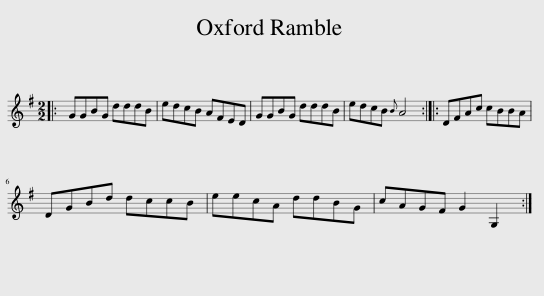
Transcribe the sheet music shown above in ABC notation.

X:1
L:1/8
M:2/2
I:linebreak $
K:G
V:1 treble
V:1
|: GGBG dddB | edcB AFED | GGBG dddB | edcB{B} A4 :: DFAc cBBA |$ %5
 DGBd dccB | eecA ddBG | cAGF G2 G,2 :| %8
